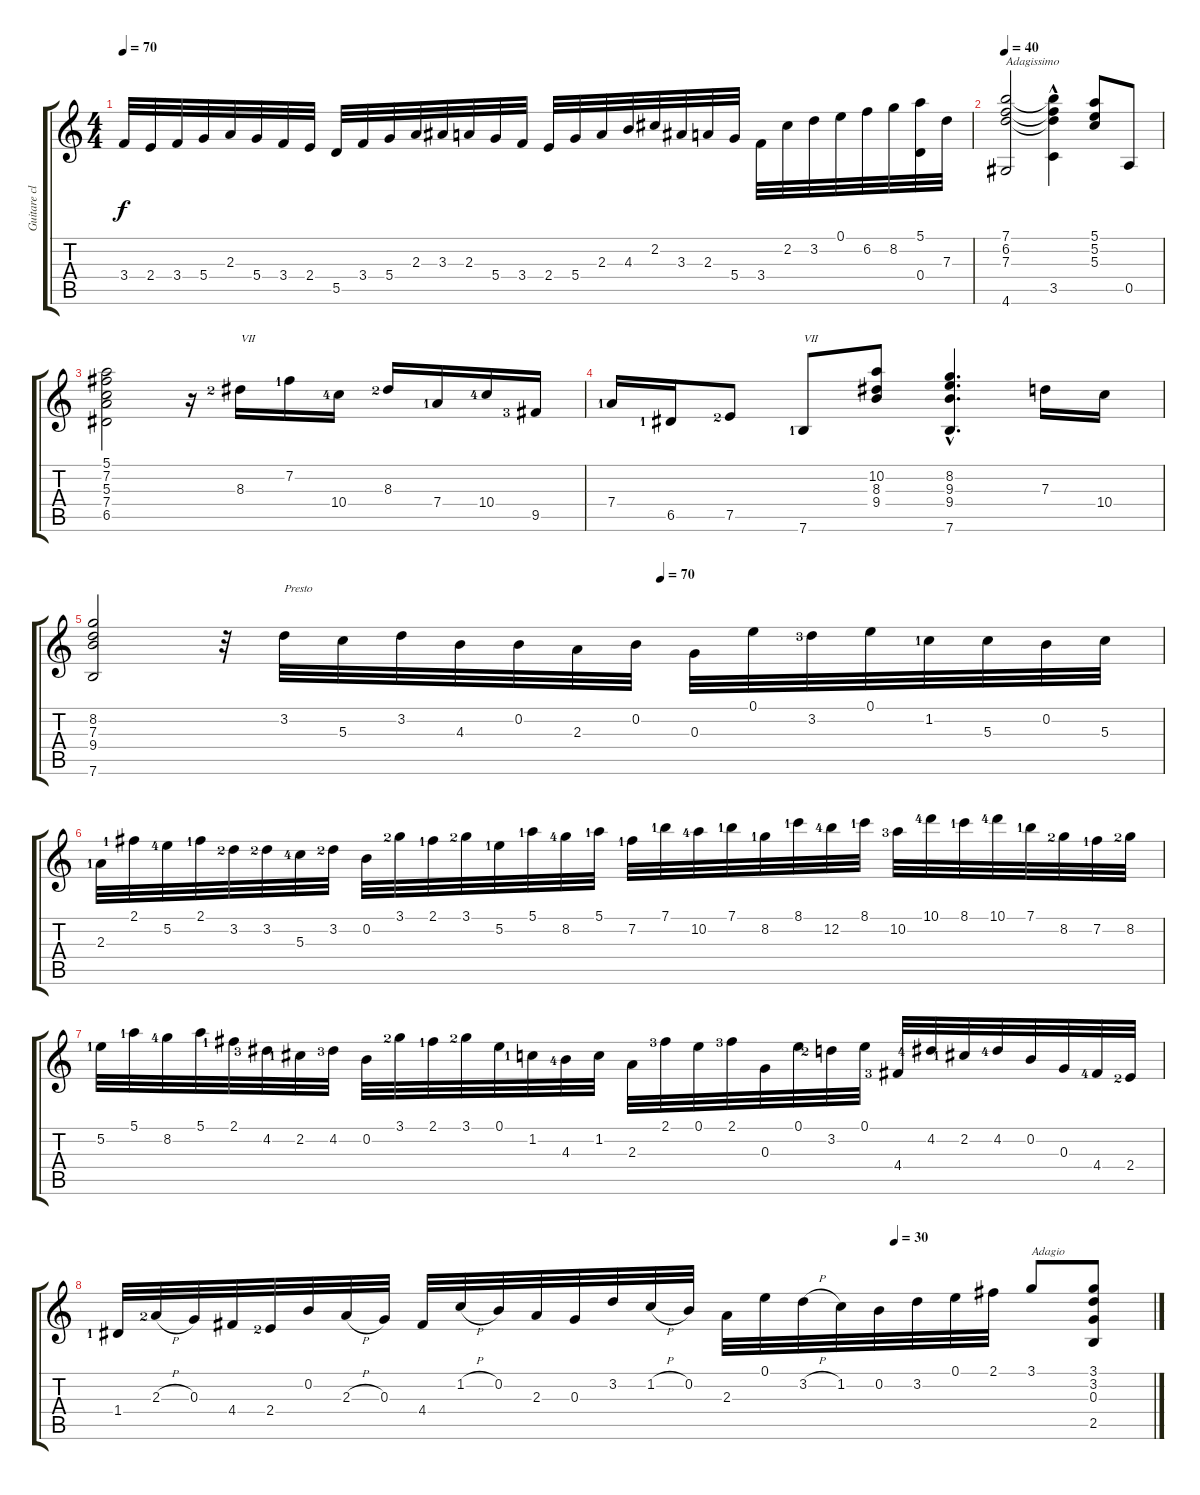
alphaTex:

\track ("Guitare classique" "Guitare cl") {instrument acousticguitarnylon}
\staff {score tabs}
\tuning (E4 B3 G3 D3 A2 E2) {hide}
\ts (4 4)
\tempo 70
\clef g2
\ks c
3.4.32{dy f} 2.4.32 3.4.32 5.4.32 2.3.32 5.4.32 3.4.32 2.4.32 5.5.32 3.4.32 5.4.32 2.3.32 3.3.32 2.3.32 5.4.32 3.4.32 2.4.32 5.4.32 2.3.32 4.3.32 2.2.32 3.3.32 2.3.32 5.4.32 3.4.32 2.2.32 3.2.32 0.1.32 6.2.32 8.2.32 (5.1 0.4).32 7.3.32 |
\tempo 40
(7.1 6.2 7.3 4.6).2{txt "Adagissimo"} (7.1{t} 6.2{t} 7.3{t} 3.5{hac}).4 (5.1 5.2 5.3).8 0.5.8 |
(5.1 7.2 5.3 7.4 6.5).2 r.16 8.3{lf 3}.16{txt "VII"} 7.2{lf 2}.16 10.4{lf 5}.16 8.3{lf 3}.16 7.4{lf 2}.16 10.4{lf 5}.16 9.5{lf 4}.16 |
7.4{lf 2}.16 6.5{lf 2}.16 7.5{lf 3}.8 7.6{lf 2}.8{txt "VII"} (10.2 8.3 9.4).8 (8.2 9.3{hac} 9.4 7.6).4{d} 7.3.16 10.4.16 |
\tempo (70 0.53125)
(8.2 7.3 9.4 7.6).2 r.32 3.2.32{txt "Presto"} 5.3.32 3.2.32 4.3.32 0.2.32 2.3.32 0.2.32 0.3.32 0.1.32 3.2{lf 4}.32 0.1.32 1.2{lf 2}.32 5.3.32 0.2.32 5.3.32 |
2.3{lf 2}.32 2.1{lf 2}.32 5.2{lf 5}.32 2.1{lf 2}.32 3.2{lf 3}.32 3.2{lf 3}.32 5.3{lf 5}.32 3.2{lf 3}.32 0.2.32 3.1{lf 3}.32 2.1{lf 2}.32 3.1{lf 3}.32 5.2{lf 2}.32 5.1{lf 2}.32 8.2{lf 5}.32 5.1{lf 2}.32 7.2{lf 2}.32 7.1{lf 2}.32 10.2{lf 5}.32 7.1{lf 2}.32 8.2{lf 2}.32 8.1{lf 2}.32 12.2{lf 5}.32 8.1{lf 2}.32 10.2{lf 4}.32 10.1{lf 5}.32 8.1{lf 2}.32 10.1{lf 5}.32 7.1{lf 2}.32 8.2{lf 3}.32 7.2{lf 2}.32 8.2{lf 3}.32 |
5.2{lf 2}.32 5.1{lf 2}.32 8.2{lf 5}.32 5.1.32 2.1{lf 2}.32 4.2{lf 4}.32 2.2{lf 2}.32 4.2{lf 4}.32 0.2.32 3.1{lf 3}.32 2.1{lf 2}.32 3.1{lf 3}.32 0.1.32 1.2{lf 2}.32 4.3{lf 5}.32 1.2.32 2.3.32 2.1{lf 4}.32 0.1.32 2.1{lf 4}.32 0.3.32 0.1.32 3.2{lf 3}.32 0.1.32 4.4{lf 4}.32 4.2{lf 5}.32 2.2{lf 2}.32 4.2{lf 5}.32 0.2.32 0.3.32 4.4{lf 5}.32 2.4{lf 3}.32 |
\tempo (30 0.75)
1.4{lf 2}.32 2.3{h lf 3}.32 0.3.32 4.4.32 2.4{lf 3}.32 0.2.32 2.3{h}.32 0.3.32 4.4.32 1.2{h}.32 0.2.32 2.3.32 0.3.32 3.2.32 1.2{h}.32 0.2.32 2.3.32 0.1.32 3.2{h}.32 1.2.32 0.2.32 3.2.32 0.1.32 2.1.32 3.1.8{txt "Adagio"} (3.1 3.2 0.3 2.5).8
